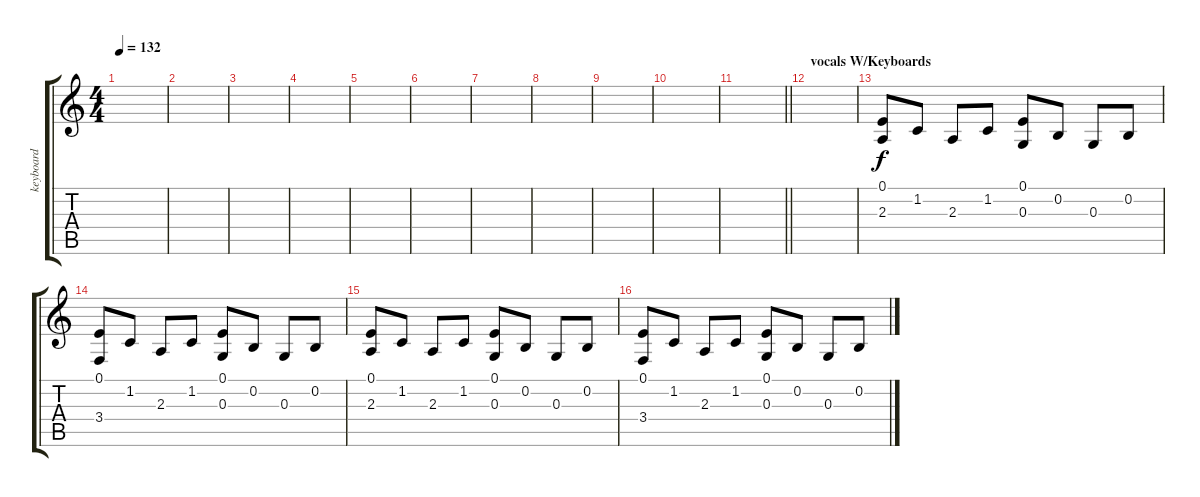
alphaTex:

\track ("keyboard" "keyboard") {instrument acousticgrandpiano}
\staff {score tabs}
\tuning (E4 B3 G3 D3 A2 E2) {hide}
\ts (4 4)
\tempo 132
\clef g2
\ks c
|
|
|
|
|
|
|
|
|
|
\barLineRight lightlight
|
\section ("" "vocals W/Keyboards")
|
(0.1 2.3).8 1.2.8 2.3.8 1.2.8 (0.1 0.3).8 0.2.8 0.3.8 0.2.8 |
(0.1 3.4).8 1.2.8 2.3.8 1.2.8 (0.1 0.3).8 0.2.8 0.3.8 0.2.8 |
(0.1 2.3).8 1.2.8 2.3.8 1.2.8 (0.1 0.3).8 0.2.8 0.3.8 0.2.8 |
(0.1 3.4).8 1.2.8 2.3.8 1.2.8 (0.1 0.3).8 0.2.8 0.3.8 0.2.8
